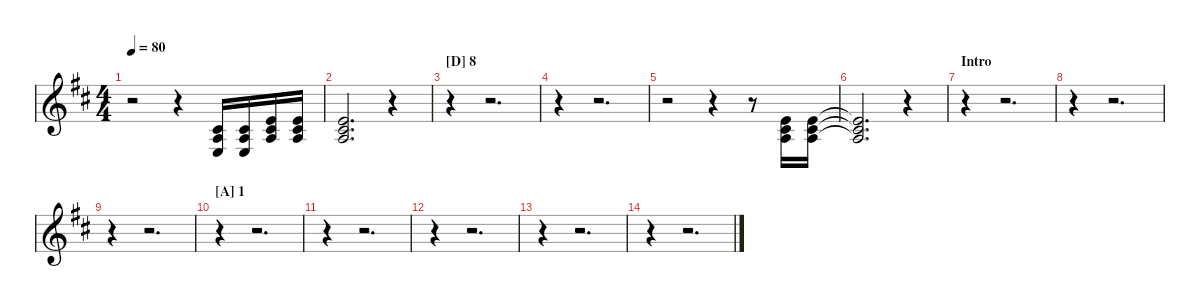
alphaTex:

\hideDynamics
\bracketExtendMode nobrackets
\singleTrackTrackNamePolicy hidden
\multiTrackTrackNamePolicy hidden
\otherSystemsTrackNameOrientation horizontal
\track ("Piste 5" "S-Gt") {instrument brasssection}
\staff {score}
\tuning (E4 B3 G3 D3 A2 E2)
\ts (4 4)
\tempo 80
\clef g2
\ks d
r.2{dy f beam Down} r.4{beam Down} (2.2{acc #} 2.3{acc forcenatural} 2.4{acc forcenatural}).16{beam Up} (2.2{acc #} 2.3{acc forcenatural} 2.4{acc forcenatural}).16{beam Up} (0.1{acc forcenatural} 2.2{acc #} 2.3{acc forcenatural}).16{beam Up} (0.1{acc forcenatural} 2.2{acc #} 2.3{acc forcenatural}).16{beam Up} |
(0.1{acc forcenatural} 2.2{acc #} 2.3{acc forcenatural}).2{d beam Up} r.4{beam Up} |
\section ("D" "8")
r.4{beam Down} r.2{d beam Down} |
r.4{beam Down} r.2{d beam Down} |
r.2{beam Down} r.4{beam Down} r.8{beam Down} (0.1{acc forcenatural} 2.2{acc #} 2.3{acc forcenatural}).16{beam Up} (0.1{acc forcenatural} 2.2{acc #} 2.3{acc forcenatural}).16{beam Up} |
(0.1{t acc forcenatural} 2.2{t acc #} 2.3{t acc forcenatural}).2{d beam Up} r.4{beam Up} |
\section ("" "Intro")
r.4{beam Down} r.2{d beam Down} |
r.4{beam Down} r.2{d beam Down} |
r.4{beam Down} r.2{d beam Down} |
\section ("A" "1")
r.4{beam Down} r.2{d beam Down} |
r.4{beam Down} r.2{d beam Down} |
r.4{beam Down} r.2{d beam Down} |
r.4{beam Down} r.2{d beam Down} |
r.4{beam Down} r.2{d beam Down}
